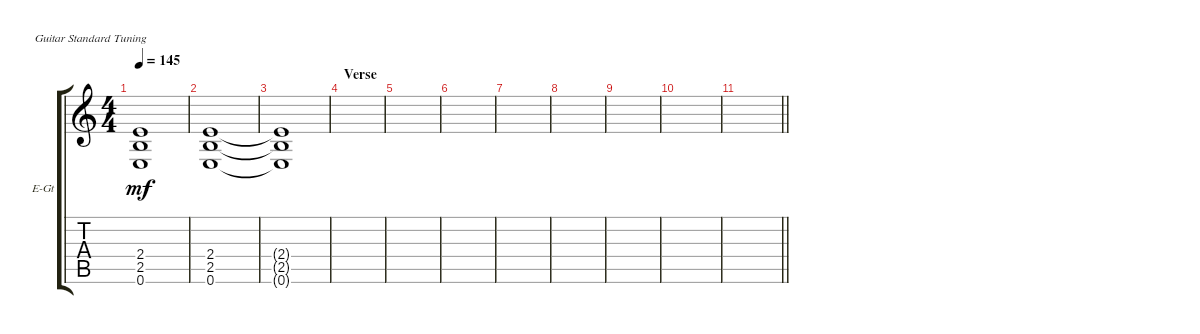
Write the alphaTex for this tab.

\defaultSystemsLayout 4
\bracketExtendMode groupsimilarinstruments
\firstSystemTrackNameOrientation horizontal
\otherSystemsTrackNameOrientation horizontal
\track ("Electric Guitar" "E-Gt") {instrument distortionguitar}
\staff {score tabs}
\tuning (E4 B3 G3 D3 A2 E2)
\ts (4 4)
\tempo 145
\clef g2
\scale
0.333333
\ks c
(2.5{t} 0.6{t} 2.4{t}).1{dy mf} |
\scale
0.333333 (2.5 0.6 2.4).1 |
\scale
0.333333 (2.5{t} 0.6{t} 2.4{t}).1 |
\section ("" "Verse")
\scale
0.333333 |
\scale
0.333333 |
\scale
0.333333 |
\scale
0.333333 |
\scale
0.333333 |
\scale
0.333333 |
\scale
0.333333 |
\scale
0.333333
\barLineRight lightlight
|
\scale
0.333333 |
\scale
0.333333 |
\scale
0.333333 |
\scale
0.333333 |
\scale
0.333333
